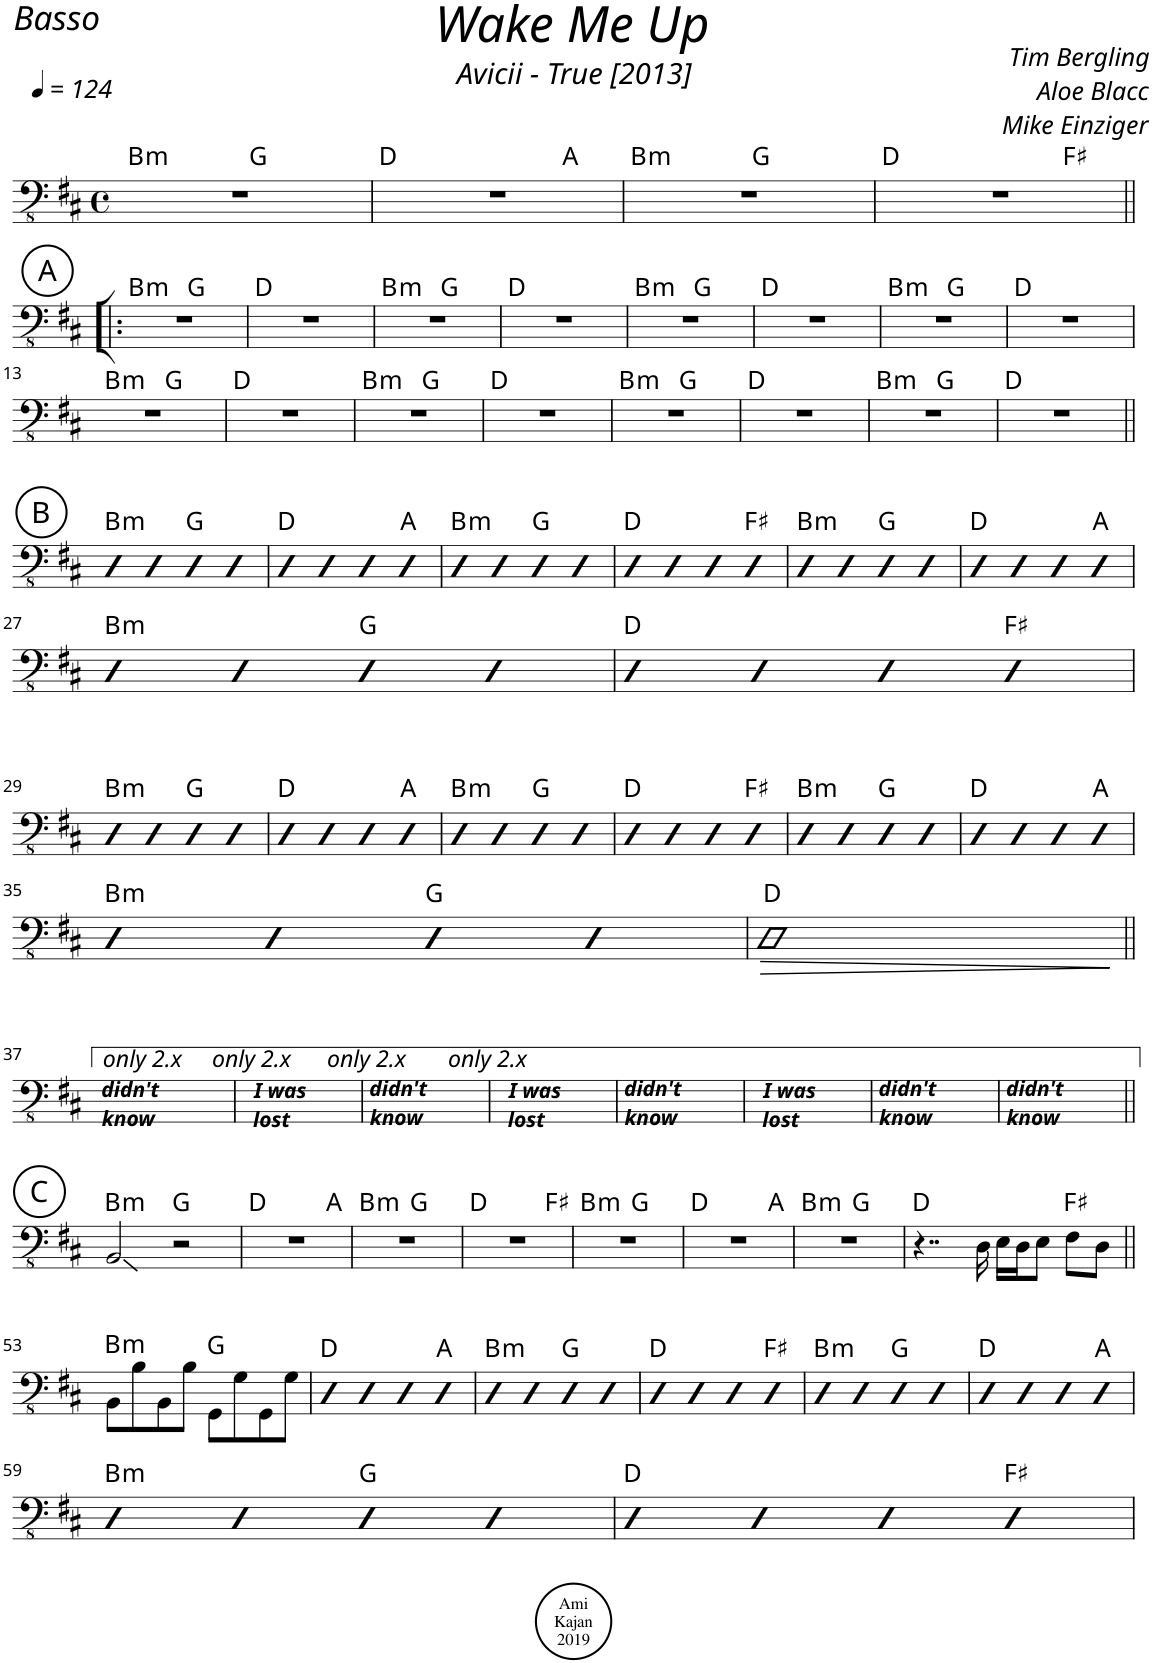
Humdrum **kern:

**kern	**dynam	**harte
*part1	*part1	*part1
*staff1	*staff1	*
*I"Piano	*	*
*I'Pno.	*	*
*clefFv4	*	*
*k[f#c#]	*	*
*M4/4	*	*
*met(c)	*	*
*MM124	*	*
=1	=1	=1
!	!	!LO:H:kt=m
*^	*	*
1r	2ryy	.	B:min
.	2ryy	.	G:maj
=2	=2	=2	=2
1r	2.ryy	.	D:maj
.	4ryy	.	A:maj
=3	=3	=3	=3
!	!	!	!LO:H:kt=m
1r	2ryy	.	B:min
.	2ryy	.	G:maj
=4	=4	=4	=4
1r	2.ryy	.	D:maj
.	4ryy	.	F#:maj
!!LO:LB:g=z	!!
!!LO:REH:place=s1:a:cj:enc=circle:fs=14:t=A	!!
=5!|:	=5!|:	=5!|:	=5!|:
!	!	!	!LO:H:kt=m
1r	2ryy	.	B:min
.	2ryy	.	G:maj
*v	*v	*	*
=6	=6	=6
1r	.	D:maj
=7	=7	=7
!	!	!LO:H:kt=m
*^	*	*
1r	2ryy	.	B:min
.	2ryy	.	G:maj
*v	*v	*	*
=8	=8	=8
1r	.	D:maj
=9	=9	=9
!	!	!LO:H:kt=m
*^	*	*
1r	2ryy	.	B:min
.	2ryy	.	G:maj
*v	*v	*	*
=10	=10	=10
1r	.	D:maj
=11	=11	=11
!	!	!LO:H:kt=m
*^	*	*
1r	2ryy	.	B:min
.	2ryy	.	G:maj
*v	*v	*	*
=12	=12	=12
1r	.	D:maj
!!LO:LB:g=z
=13	=13	=13
!	!	!LO:H:kt=m
*^	*	*
1r	2ryy	.	B:min
.	2ryy	.	G:maj
*v	*v	*	*
=14	=14	=14
1r	.	D:maj
=15	=15	=15
!	!	!LO:H:kt=m
*^	*	*
1r	2ryy	.	B:min
.	2ryy	.	G:maj
*v	*v	*	*
=16	=16	=16
1r	.	D:maj
=17	=17	=17
!	!	!LO:H:kt=m
*^	*	*
1r	2ryy	.	B:min
.	2ryy	.	G:maj
*v	*v	*	*
=18	=18	=18
1r	.	D:maj
=19	=19	=19
!	!	!LO:H:kt=m
*^	*	*
1r	2ryy	.	B:min
.	2ryy	.	G:maj
*v	*v	*	*
=20	=20	=20
1r	.	D:maj
!!LO:LB:g=z
!!LO:REH:place=s1:a:cj:enc=circle:fs=14:t=B
=21||	=21||	=21||
!	!	!LO:H:kt=m
4DD	.	B:min
4DD	.	.
4DD	.	G:maj
4DD	.	.
=22	=22	=22
4DD	.	D:maj
4DD	.	.
4DD	.	.
4DD	.	A:maj
=23	=23	=23
!	!	!LO:H:kt=m
4DD	.	B:min
4DD	.	.
4DD	.	G:maj
4DD	.	.
=24	=24	=24
4DD	.	D:maj
4DD	.	.
4DD	.	.
4DD	.	F#:maj
=25	=25	=25
!	!	!LO:H:kt=m
4DD	.	B:min
4DD	.	.
4DD	.	G:maj
4DD	.	.
=26	=26	=26
4DD	.	D:maj
4DD	.	.
4DD	.	.
4DD	.	A:maj
!!LO:LB:g=z
=27	=27	=27
!	!	!LO:H:kt=m
4DD	.	B:min
4DD	.	.
4DD	.	G:maj
4DD	.	.
=28	=28	=28
4DD	.	D:maj
4DD	.	.
4DD	.	.
4DD	.	F#:maj
!!LO:LB:g=z
=29	=29	=29
!	!	!LO:H:kt=m
4DD	.	B:min
4DD	.	.
4DD	.	G:maj
4DD	.	.
=30	=30	=30
4DD	.	D:maj
4DD	.	.
4DD	.	.
4DD	.	A:maj
=31	=31	=31
!	!	!LO:H:kt=m
4DD	.	B:min
4DD	.	.
4DD	.	G:maj
4DD	.	.
=32	=32	=32
4DD	.	D:maj
4DD	.	.
4DD	.	.
4DD	.	F#:maj
=33	=33	=33
!	!	!LO:H:kt=m
4DD	.	B:min
4DD	.	.
4DD	.	G:maj
4DD	.	.
=34	=34	=34
4DD	.	D:maj
4DD	.	.
4DD	.	.
4DD	.	A:maj
!!LO:LB:g=z
=35	=35	=35
!	!	!LO:H:kt=m
4DD	.	B:min
4DD	.	.
4DD	.	G:maj
4DD	.	.
=36	=36	=36
!	!LO:HP:b	!
1DD	>	D:maj
.	]	.
!!LO:LB:g=z
=37||	=37||	=37||
!LO:TX:a:Bi:t=didn't	!	!
!LO:TX:a:t=know	!	!
1ryy	.	.
=38	=38	=38
!LO:TX:a:Bi:t=I was	!	!
!LO:TX:a:t=lost	!	!
1ryy	.	.
=39	=39	=39
!LO:TX:a:Bi:t=didn't	!	!
!LO:TX:a:t=know	!	!
1ryy	.	.
=40	=40	=40
!LO:TX:a:Bi:t=I was	!	!
!LO:TX:a:t=lost	!	!
1ryy	.	.
=41	=41	=41
!LO:TX:a:Bi:t=didn't	!	!
!LO:TX:a:t=know	!	!
1ryy	.	.
=42	=42	=42
!LO:TX:a:Bi:t=I was	!	!
!LO:TX:a:t=lost	!	!
1ryy	.	.
=43	=43	=43
!LO:TX:a:Bi:t=didn't	!	!
!LO:TX:a:t=know	!	!
1ryy	.	.
=44	=44	=44
!LO:TX:a:Bi:t=didn't	!	!
!LO:TX:a:t=know	!	!
1ryy	.	.
!!LO:LB:g=z
!!LO:REH:place=s1:a:cj:enc=circle:fs=14:t=C
=45||	=45||	=45||
!	!	!LO:H:kt=m
2BBB/	.	B:min
2r	.	G:maj
=46	=46	=46
*^	*	*
1r	2.ryy	.	D:maj
.	4ryy	.	A:maj
=47	=47	=47	=47
!	!	!	!LO:H:kt=m
1r	2ryy	.	B:min
.	2ryy	.	G:maj
=48	=48	=48	=48
1r	2.ryy	.	D:maj
.	4ryy	.	F#:maj
=49	=49	=49	=49
!	!	!	!LO:H:kt=m
1r	2ryy	.	B:min
.	2ryy	.	G:maj
=50	=50	=50	=50
1r	2.ryy	.	D:maj
.	4ryy	.	A:maj
=51	=51	=51	=51
!	!	!	!LO:H:kt=m
1r	2ryy	.	B:min
.	2ryy	.	G:maj
*v	*v	*	*
=52	=52	=52
4..r	.	D:maj
16DD\	.	.
16EE\LL	.	.
16DD\J	.	.
8EE\J	.	.
8FF#\L	.	F#:maj
8DD\J	.	.
!!LO:LB:g=z
=53||	=53||	=53||
!	!	!LO:H:kt=m
8BBB\L	.	B:min
8BB\	.	.
8BBB\	.	.
8BB\J	.	.
8GGG\L	.	G:maj
8GG\	.	.
8GGG\	.	.
8GG\J	.	.
=54	=54	=54
4DD	.	D:maj
4DD	.	.
4DD	.	.
4DD	.	A:maj
=55	=55	=55
!	!	!LO:H:kt=m
4DD	.	B:min
4DD	.	.
4DD	.	G:maj
4DD	.	.
=56	=56	=56
4DD	.	D:maj
4DD	.	.
4DD	.	.
4DD	.	F#:maj
=57	=57	=57
!	!	!LO:H:kt=m
4DD	.	B:min
4DD	.	.
4DD	.	G:maj
4DD	.	.
=58	=58	=58
4DD	.	D:maj
4DD	.	.
4DD	.	.
4DD	.	A:maj
!!LO:LB:g=z
=59	=59	=59
!	!	!LO:H:kt=m
4DD	.	B:min
4DD	.	.
4DD	.	G:maj
4DD	.	.
=60	=60	=60
4DD	.	D:maj
4DD	.	.
4DD	.	.
4DD	.	F#:maj
=	=	=
*-	*-	*-
